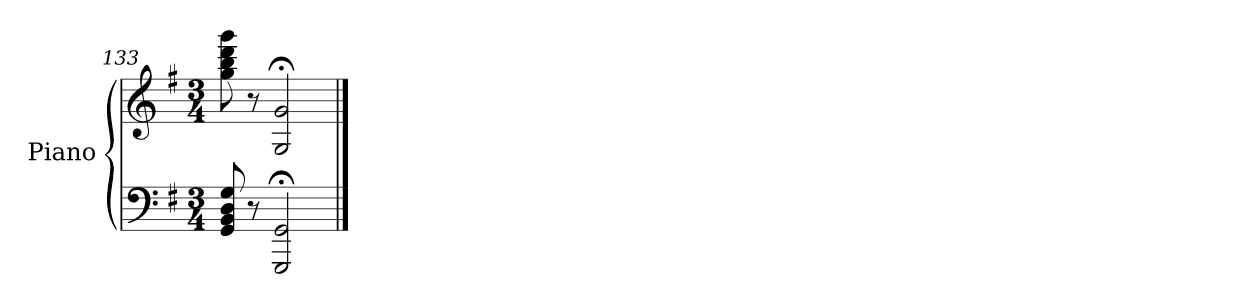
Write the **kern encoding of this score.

**kern	**kern
*part1	*part1
*staff2	*staff1
*I"Piano	*
*I'Pno.	*
*clefF4	*clefG2
*k[f#]	*k[f#]
*M3/4	*M3/4
=133	=133
8GG/ 8BB/ 8D/ 8G/	8gg\ 8bb\ 8ddd\ 8ggg\
8r	8r
2GGG/;< 2GG/;<	2G/;< 2g/;<
==	==
*-	*-
